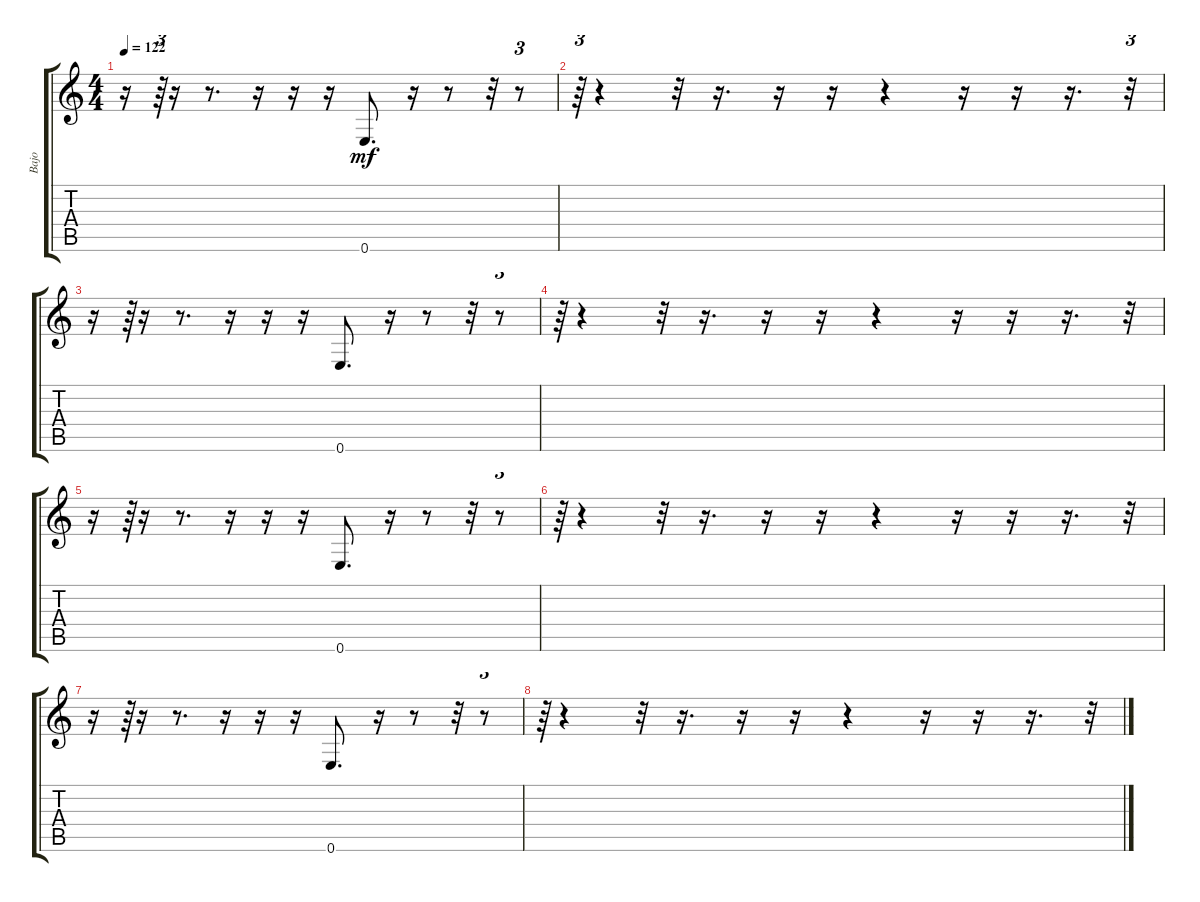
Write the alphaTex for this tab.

\track ("Bajo" "Bajo") {instrument electricbassfinger}
\staff {score tabs}
\tuning (E4 B3 G3 D3 A2 E2) {hide}
\ts (4 4)
\tempo 122
\clef g2
\ks c
r.16{dy mf} r.64{tu (3 2)} r.16 r.8{d} r.16 r.16 r.16 0.6.8{d} r.16 r.8 r.32 r.8{tu (3 2)} |
r.64{tu (3 2)} r.4 r.32 r.16{d} r.16 r.16 r.4 r.16 r.16 r.16{d} r.32{tu (3 2)} |
r.16 r.64{tu (3 2)} r.16 r.8{d} r.16 r.16 r.16 0.6.8{d} r.16 r.8 r.32 r.8{tu (3 2)} |
r.64{tu (3 2)} r.4 r.32 r.16{d} r.16 r.16 r.4 r.16 r.16 r.16{d} r.32{tu (3 2)} |
r.16 r.64{tu (3 2)} r.16 r.8{d} r.16 r.16 r.16 0.6.8{d} r.16 r.8 r.32 r.8{tu (3 2)} |
r.64{tu (3 2)} r.4 r.32 r.16{d} r.16 r.16 r.4 r.16 r.16 r.16{d} r.32{tu (3 2)} |
r.16 r.64{tu (3 2)} r.16 r.8{d} r.16 r.16 r.16 0.6.8{d} r.16 r.8 r.32 r.8{tu (3 2)} |
r.64{tu (3 2)} r.4 r.32 r.16{d} r.16 r.16 r.4 r.16 r.16 r.16{d} r.32{tu (3 2)}
